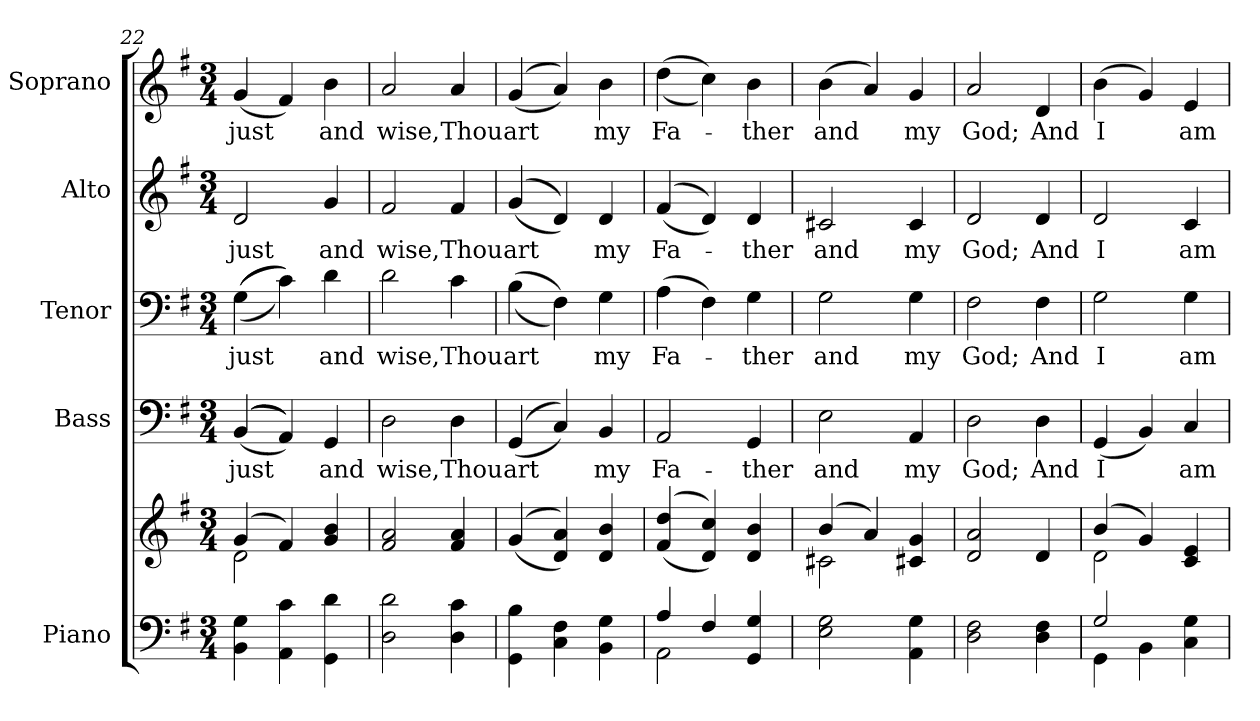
**kern	**kern	**kern	**text	**kern	**text	**kern	**text	**kern	**text
*part5	*part5	*part4	*part4	*part3	*part3	*part2	*part2	*part1	*part1
*staff6	*staff5	*staff4	*staff4	*staff3	*staff3	*staff2	*staff2	*staff1	*staff1
*I"Piano	*	*I"Bass	*	*I"Tenor	*	*I"Alto	*	*I"Soprano	*
*I'Pno.	*	*I'B.	*	*I'T.	*	*I'A.	*	*I'S.	*
*clefF4	*clefG2	*clefF4	*	*clefF4	*	*clefG2	*	*clefG2	*
*k[f#]	*k[f#]	*k[f#]	*	*k[f#]	*	*k[f#]	*	*k[f#]	*
*G:	*G:	*G:	*	*G:	*	*G:	*	*G:	*
*M3/4	*M3/4	*M3/4	*	*M3/4	*	*M3/4	*	*M3/4	*
=22	=22	=22	=22	=22	=22	=22	=22	=22	=22
*	*^	*	*	*	*	*	*	*	*
!	!	!	!	!LO:LY:b:color=#000000	!	!	!	!	!	!
!	!	!	!	!	!	!LO:LY:b:color=#000000	!	!	!	!
!	!	!	!	!	!	!	!	!LO:LY:b:color=#000000	!	!
!	!	!	!	!	!	!	!	!	!	!LO:LY:b:color=#000000
4BBi\ 4Gi	(4gi/	2di\	(((4BBi/	just	(((4Gi\	just	2di/	just	(4gi/	just
4AAi\ 4ci	4f#i/)	.	4AAi/)))	.	4ci\)))	.	.	.	4f#i/)	.
!	!	!	!	!LO:LY:b:color=#000000	!	!	!	!	!	!
!	!	!	!	!	!	!LO:LY:b:color=#000000	!	!	!	!
!	!	!	!	!	!	!	!	!LO:LY:b:color=#000000	!	!
!	!	!	!	!	!	!	!	!	!	!LO:LY:b:color=#000000
4GGi\ 4di	4gi/ 4bi	4ryy	4GGi/	and	4di\	and	4gi/	and	4bi\	and
*	*v	*v	*	*	*	*	*	*	*	*
!!LO:LB:g=z
=23	=23	=23	=23	=23	=23	=23	=23	=23	=23
*	*^	*	*	*	*	*	*	*	*
!	!	!	!	!LO:LY:b:color=#000000	!	!	!	!	!	!
*	*v	*v	*	*	*	*	*	*	*	*
*	*^	*	*	*	*	*	*	*	*
!	!	!	!	!	!	!LO:LY:b:color=#000000	!	!	!	!
*	*v	*v	*	*	*	*	*	*	*	*
*	*^	*	*	*	*	*	*	*	*
!	!	!	!	!	!	!	!	!LO:LY:b:color=#000000	!	!
*	*v	*v	*	*	*	*	*	*	*	*
*	*^	*	*	*	*	*	*	*	*
!	!	!	!	!	!	!	!	!	!	!LO:LY:b:color=#000000
*	*v	*v	*	*	*	*	*	*	*	*
2Di\ 2di	2f#i/ 2ai	2Di\	wise,	2di\	wise,	2f#i/	wise,	2ai/	wise,
!	!	!	!LO:LY:b:color=#000000	!	!	!	!	!	!
!	!	!	!	!	!LO:LY:b:color=#000000	!	!	!	!
!	!	!	!	!	!	!	!LO:LY:b:color=#000000	!	!
!	!	!	!	!	!	!	!	!	!LO:LY:b:color=#000000
4Di\ 4ci	4f#i/ 4ai	4Di\	Thou	4ci\	Thou	4f#i/	Thou	4ai/	Thou
=24	=24	=24	=24	=24	=24	=24	=24	=24	=24
!	!	!	!LO:LY:b:color=#000000	!	!	!	!	!	!
!	!	!	!	!	!LO:LY:b:color=#000000	!	!	!	!
!	!	!	!	!	!	!	!LO:LY:b:color=#000000	!	!
!	!	!	!	!	!	!	!	!	!LO:LY:b:color=#000000
4GGi\ 4Bi	((4gi/	((4GGi/	art	((4Bi\	art	((4gi/	art	((4gi/	art
4Ci\ 4F#i	4di/ 4ai))	4Ci/))	.	4F#i\))	.	4di/))	.	4ai/))	.
!	!	!	!LO:LY:b:color=#000000	!	!	!	!	!	!
!	!	!	!	!	!LO:LY:b:color=#000000	!	!	!	!
!	!	!	!	!	!	!	!LO:LY:b:color=#000000	!	!
!	!	!	!	!	!	!	!	!	!LO:LY:b:color=#000000
4BBi\ 4Gi	4di/ 4bi	4BBi/	my	4Gi\	my	4di/	my	4bi\	my
=25	=25	=25	=25	=25	=25	=25	=25	=25	=25
*^	*	*	*	*	*	*	*	*	*
!	!	!	!	!LO:LY:b:color=#000000	!	!	!	!	!	!
!	!	!	!	!	!	!LO:LY:b:color=#000000	!	!	!	!
!	!	!	!	!	!	!	!	!LO:LY:b:color=#000000	!	!
!	!	!	!	!	!	!	!	!	!	!LO:LY:b:color=#000000
4Ai/	2AAi\	((4f#i/ 4ddi	2AAi/	Fa-	(4Ai\	Fa-	((4f#i/	Fa-	((4ddi\	Fa-
4F#i/	.	4di/ 4cci))	.	.	4F#i\)	.	4di/))	.	4cci\))	.
!	!	!	!	!LO:LY:b:color=#000000	!	!	!	!	!	!
!	!	!	!	!	!	!LO:LY:b:color=#000000	!	!	!	!
!	!	!	!	!	!	!	!	!LO:LY:b:color=#000000	!	!
!	!	!	!	!	!	!	!	!	!	!LO:LY:b:color=#000000
4GGi/ 4Gi	4ryy	4di/ 4bi	4GGi/	-ther	4Gi\	-ther	4di/	-ther	4bi\	-ther
*v	*v	*	*	*	*	*	*	*	*	*
=26	=26	=26	=26	=26	=26	=26	=26	=26	=26
*	*^	*	*	*	*	*	*	*	*
*^	*	*	*	*	*	*	*	*	*	*
!	!	!	!	!	!LO:LY:b:color=#000000	!	!	!	!	!	!
*v	*v	*	*	*	*	*	*	*	*	*	*
*^	*	*	*	*	*	*	*	*	*	*
!	!	!	!	!	!	!	!LO:LY:b:color=#000000	!	!	!	!
*v	*v	*	*	*	*	*	*	*	*	*	*
*^	*	*	*	*	*	*	*	*	*	*
!	!	!	!	!	!	!	!	!	!LO:LY:b:color=#000000	!	!
*v	*v	*	*	*	*	*	*	*	*	*	*
*^	*	*	*	*	*	*	*	*	*	*
!	!	!	!	!	!	!	!	!	!	!	!LO:LY:b:color=#000000
*v	*v	*	*	*	*	*	*	*	*	*	*
2Ei\ 2Gi	(4bi/	2c#Xi\	2Ei\	and	2Gi\	and	2c#Xi/	and	(4bi\	and
.	4ai/)	.	.	.	.	.	.	.	4ai/)	.
!	!	!	!	!LO:LY:b:color=#000000	!	!	!	!	!	!
!	!	!	!	!	!	!LO:LY:b:color=#000000	!	!	!	!
!	!	!	!	!	!	!	!	!LO:LY:b:color=#000000	!	!
!	!	!	!	!	!	!	!	!	!	!LO:LY:b:color=#000000
4AAi\ 4Gi	4c#Xi/ 4gi	4ryy	4AAi/	my	4Gi\	my	4c#i/	my	4gi/	my
*	*v	*v	*	*	*	*	*	*	*	*
=27	=27	=27	=27	=27	=27	=27	=27	=27	=27
*	*^	*	*	*	*	*	*	*	*
!	!	!	!	!LO:LY:b:color=#000000	!	!	!	!	!	!
*	*v	*v	*	*	*	*	*	*	*	*
*	*^	*	*	*	*	*	*	*	*
!	!	!	!	!	!	!LO:LY:b:color=#000000	!	!	!	!
*	*v	*v	*	*	*	*	*	*	*	*
*	*^	*	*	*	*	*	*	*	*
!	!	!	!	!	!	!	!	!LO:LY:b:color=#000000	!	!
*	*v	*v	*	*	*	*	*	*	*	*
*	*^	*	*	*	*	*	*	*	*
!	!	!	!	!	!	!	!	!	!	!LO:LY:b:color=#000000
*	*v	*v	*	*	*	*	*	*	*	*
2Di\ 2F#i	2di/ 2ai	2Di\	God;	2F#i\	God;	2di/	God;	2ai/	God;
!	!	!	!LO:LY:b:color=#000000	!	!	!	!	!	!
!	!	!	!	!	!LO:LY:b:color=#000000	!	!	!	!
!	!	!	!	!	!	!	!LO:LY:b:color=#000000	!	!
!	!	!	!	!	!	!	!	!	!LO:LY:b:color=#000000
4Di\ 4F#i	4di/	4Di\	And	4F#i\	And	4di/	And	4di/	And
!!LO:PB:g=z
=28	=28	=28	=28	=28	=28	=28	=28	=28	=28
*^	*^	*	*	*	*	*	*	*	*
!	!	!	!	!	!LO:LY:b:color=#000000	!	!	!	!	!	!
!	!	!	!	!	!	!	!LO:LY:b:color=#000000	!	!	!	!
!	!	!	!	!	!	!	!	!	!LO:LY:b:color=#000000	!	!
!	!	!	!	!	!	!	!	!	!	!	!LO:LY:b:color=#000000
2Gi/	4GGi\	(4bi/	2di\	(4GGi/	I	2Gi\	I	2di/	I	(4bi\	I
.	4BBi\	4gi/)	.	4BBi/)	.	.	.	.	.	4gi/)	.
!	!	!	!	!	!LO:LY:b:color=#000000	!	!	!	!	!	!
!	!	!	!	!	!	!	!LO:LY:b:color=#000000	!	!	!	!
!	!	!	!	!	!	!	!	!	!LO:LY:b:color=#000000	!	!
!	!	!	!	!	!	!	!	!	!	!	!LO:LY:b:color=#000000
4Ci\ 4Gi	4ryy	4ci/ 4ei	4ryy	4Ci/	am	4Gi\	am	4ci/	am	4ei/	am
*v	*v	*	*	*	*	*	*	*	*	*	*
*	*v	*v	*	*	*	*	*	*	*	*
=	=	=	=	=	=	=	=	=	=
*-	*-	*-	*-	*-	*-	*-	*-	*-	*-
